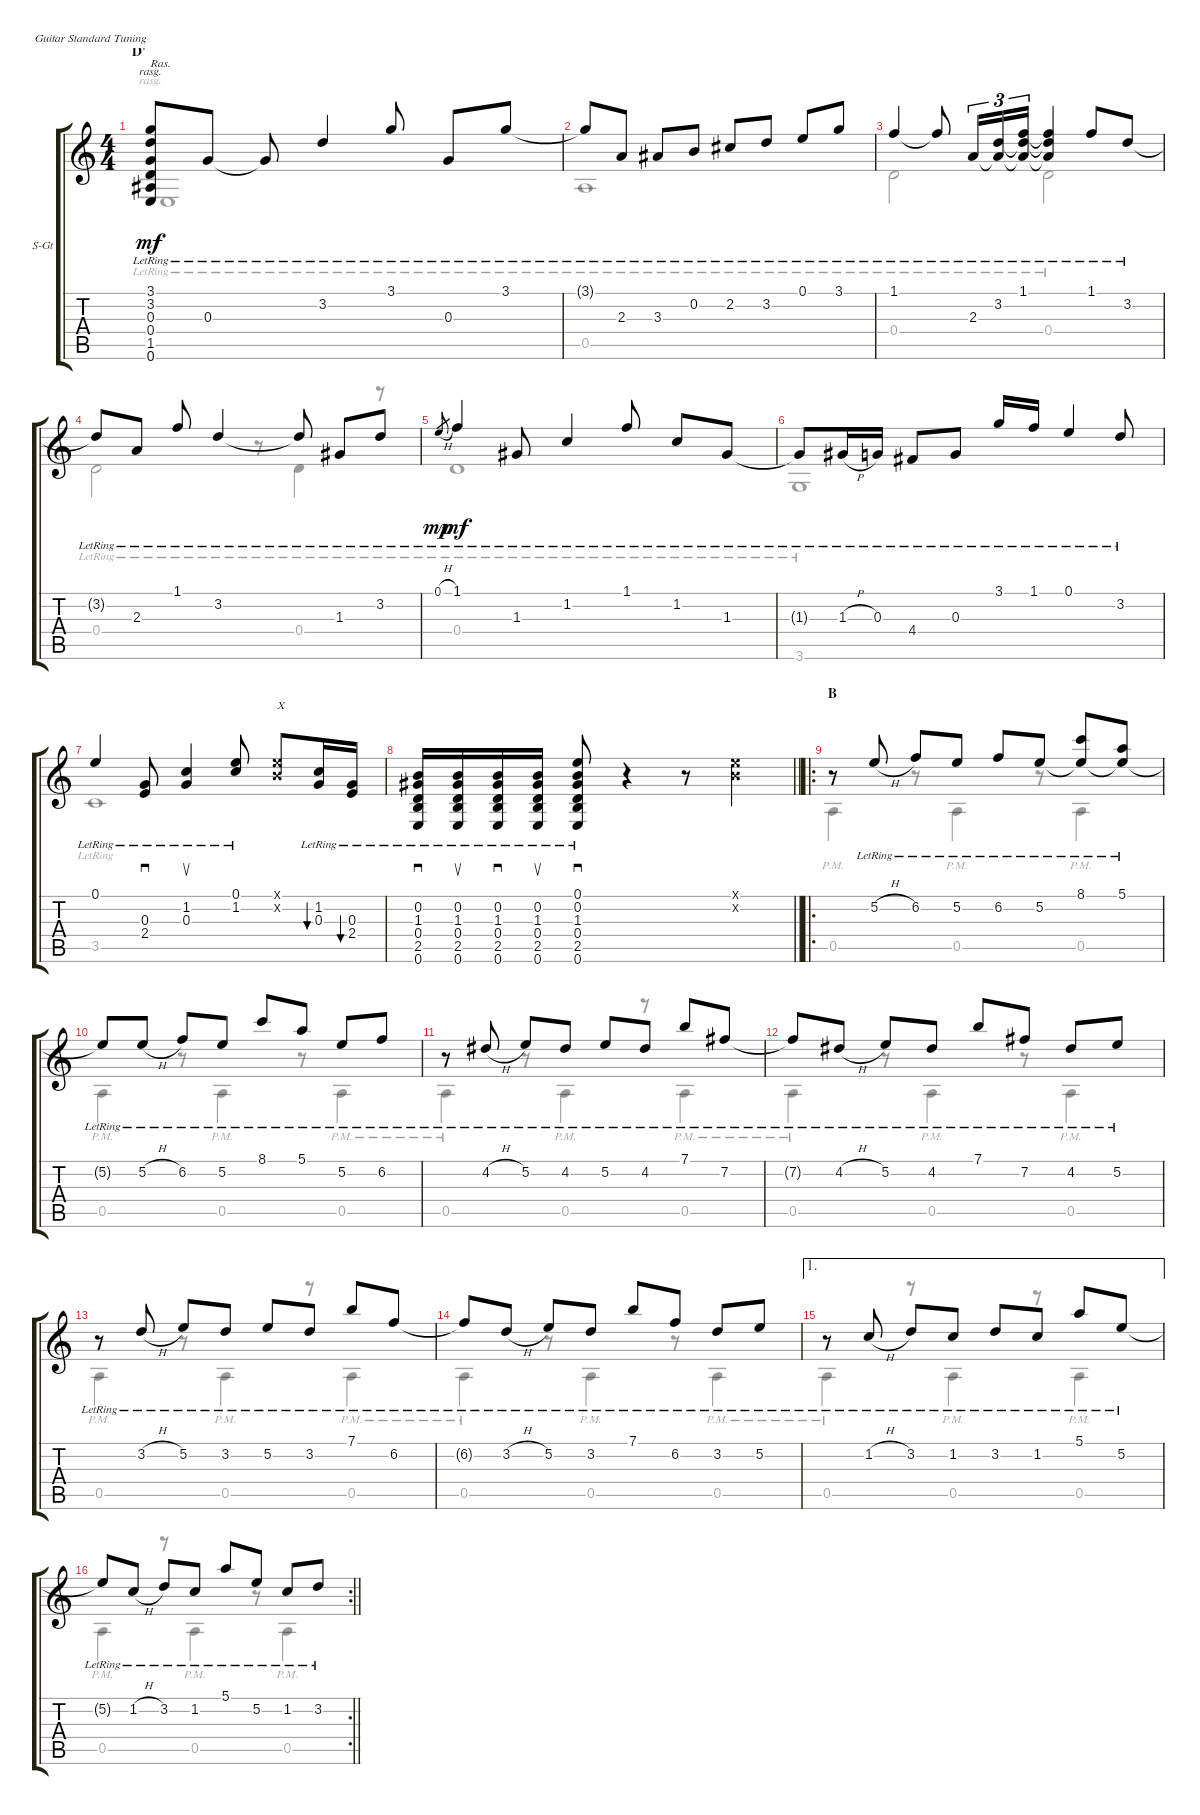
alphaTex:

\bracketExtendMode groupsimilarinstruments
\firstSystemTrackNameOrientation horizontal
\otherSystemsTrackNameOrientation horizontal
\track ("Your Guitar" "S-Gt") {instrument acousticguitarsteel}
\staff {score tabs}
\tuning (E4 B3 G3 D3 A2 E2)
\voice
\ts (4 4)
\section ("" "D'")
\tempo (155 hide)
\clef g2
\ks c
(3.1{lr} 3.2{lr} 0.3{lr} 0.4{lr} 1.5{lr} 0.6{lr}).8{rasg amianapaest txt "Ras." dy mf} 0.3{lr}.8 0.3{lr t}.8 3.2{lr}.4 3.1{lr}.8 0.3{lr}.8 3.1{lr}.8 |
3.1{lr t}.8 2.3{lr}.8 3.3{lr}.8 0.2{lr}.8 2.2{lr}.8 3.2{lr}.8 0.1{lr}.8 3.1{lr}.8 |
1.1{lr}.4 1.1{lr t}.8 2.3{lr}.16{tu (3 2)} (3.2{lr} 2.3{lr t}).16{tu (3 2)} (1.1{lr} 3.2{lr t} 2.3{lr t}).16{tu (3 2)} (1.1{lr t} 3.2{lr t} 2.3{lr t}).4 1.1{lr}.8 3.2{lr}.8 |
3.2{lr t}.8 2.3{lr}.8 1.1{lr}.8 3.2{lr}.4 3.2{lr t}.8 1.3{lr}.8 3.2{lr}.8 |
0.1{h lr}.8{gr dy mp} 1.1{lr}.4{dy mf} 1.3{lr}.8 1.2{lr}.4 1.1{lr}.8 1.2{lr}.8 1.3{lr}.8 |
1.3{lr t}.8 1.3{h lr}.16 0.3{lr}.16 4.4{lr}.8 0.3{lr}.8 3.1{lr}.16 1.1{lr}.16 0.1{lr}.4 3.2{lr}.8 |
0.1{lr}.4 (0.3{lr} 2.4{lr}).8{sd} (1.2{lr} 0.3{lr}).4{su} (0.1{lr} 1.2{lr}).8 (0.1{x} 0.2{x}).8{txt "X"} (1.2{lr} 0.3{lr}).16{bu 480} (0.3{lr} 2.4{lr}).16{bu 480} |
\barLineRight lightlight
(0.2{lr} 1.3{lr} 0.4{lr} 2.5{lr} 0.6{lr}).16{sd} (0.2{lr} 1.3{lr} 0.4{lr} 2.5{lr} 0.6{lr}).16{su} (0.2{lr} 1.3{lr} 0.4{lr} 2.5{lr} 0.6{lr}).16{sd} (0.2{lr} 1.3{lr} 0.4{lr} 2.5{lr} 0.6{lr}).16{su} (0.1{lr} 0.2{lr} 1.3{lr} 0.4{lr} 2.5{lr} 0.6{lr}).8{sd} r.4 r.8 (0.1{x} 0.2{x}).4 |
\ro
\section ("" "B")
r.8 5.2{h lr}.8 6.2{lr}.8 5.2{lr}.8 6.2{lr}.8 5.2{lr}.8 (8.1{lr} 5.2{lr t}).8 (5.1{lr} 5.2{lr t}).8 |
5.2{lr t}.8 5.2{h lr}.8 6.2{lr}.8 5.2{lr}.8 8.1{lr}.8 5.1{lr}.8 5.2{lr}.8 6.2{lr}.8 |
r.8 4.2{h lr}.8 5.2{lr}.8 4.2{lr}.8 5.2{lr}.8 4.2{lr}.8 7.1{lr}.8 7.2{lr}.8 |
7.2{lr t}.8 4.2{h lr}.8 5.2{lr}.8 4.2{lr}.8 7.1{lr}.8 7.2{lr}.8 4.2{lr}.8 5.2{lr}.8 |
r.8 3.2{h lr}.8 5.2{lr}.8 3.2{lr}.8 5.2{lr}.8 3.2{lr}.8 7.1{lr}.8 6.2{lr}.8 |
6.2{lr t}.8 3.2{h lr}.8 5.2{lr}.8 3.2{lr}.8 7.1{lr}.8 6.2{lr}.8 3.2{lr}.8 5.2{lr}.8 |
\ae 1
r.8 1.2{h lr}.8 3.2{lr}.8 1.2{lr}.8 3.2{lr}.8 1.2{lr}.8 5.1{lr}.8 5.2{lr}.8 |
\rc 2
\barLineRight lightlight
5.2{lr t}.8 1.2{h lr}.8 3.2{lr}.8 1.2{lr}.8 5.1{lr}.8 5.2{lr}.8 1.2{lr}.8 3.2{lr}.8
\voice
\clef g2
\ottava regular
\simile none
\ks c
0.6{lr}.1{rasg amianapaest dy mf} |
0.5{lr}.1 |
0.4{lr}.2 0.4{lr}.2 |
0.4{lr}.2 r.8 0.4{lr}.4 r.8 |
0.4{lr}.1 |
3.6{lr}.1 |
3.5{lr}.1 |
\barLineRight lightlight
|
0.5{pm}.4 r.8 0.5{pm}.4 r.8 0.5{pm}.4 |
0.5{pm}.4 r.8 0.5{pm}.4 r.8 0.5{pm}.4 |
0.5{pm}.4 r.8 0.5{pm}.4 r.8 0.5{pm}.4 |
0.5{pm}.4 r.8 0.5{pm}.4 r.8 0.5{pm}.4 |
0.5{pm}.4 r.8 0.5{pm}.4 r.8 0.5{pm}.4 |
0.5{pm}.4 r.8 0.5{pm}.4 r.8 0.5{pm}.4 |
0.5{pm}.4 r.8 0.5{pm}.4 r.8 0.5{pm}.4 |
\barLineRight lightlight
0.5{pm}.4 r.8 0.5{pm}.4 r.8 0.5{pm}.4
